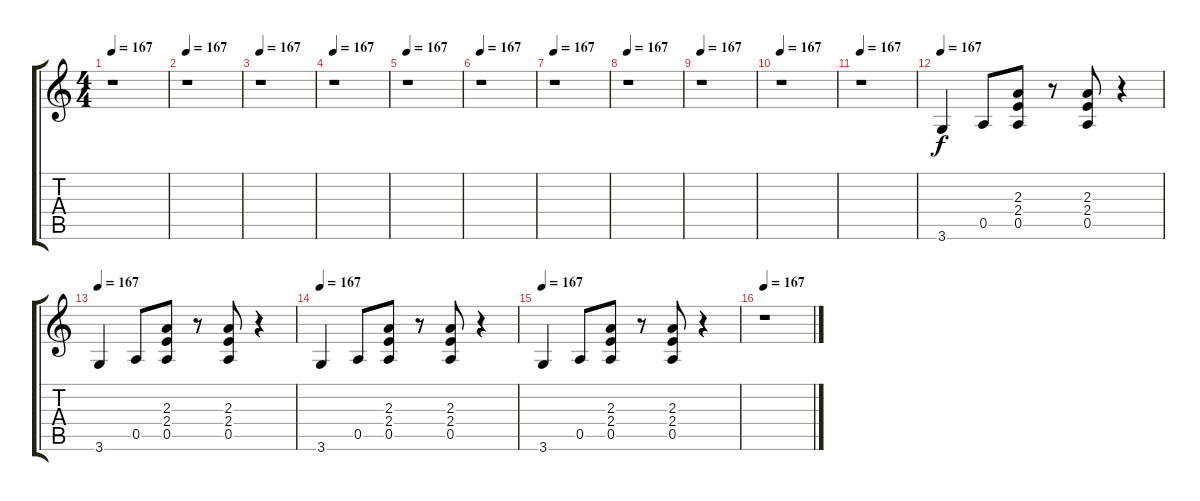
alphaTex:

\track "" {instrument acousticguitarsteel}
\staff {score tabs}
\tuning (E4 B3 G3 D3 A2 E2) {hide}
\ts (4 4)
\tempo 167
\clef g2
\ks c
r.1{dy f} |
\tempo 167
r.1 |
\tempo 167
r.1 |
\tempo 167
r.1 |
\tempo 167
r.1 |
\tempo 167
r.1 |
\tempo 167
r.1 |
\tempo 167
r.1 |
\tempo 167
r.1 |
\tempo 167
r.1 |
\tempo 167
r.1 |
\tempo 167
3.6.4 0.5.8 (2.3 2.4 0.5).8 r.8 (2.3 2.4 0.5).8 r.4 |
\tempo 167
3.6.4 0.5.8 (2.3 2.4 0.5).8 r.8 (2.3 2.4 0.5).8 r.4 |
\tempo 167
3.6.4 0.5.8 (2.3 2.4 0.5).8 r.8 (2.3 2.4 0.5).8 r.4 |
\tempo 167
3.6.4 0.5.8 (2.3 2.4 0.5).8 r.8 (2.3 2.4 0.5).8 r.4 |
\tempo 167
r.1
